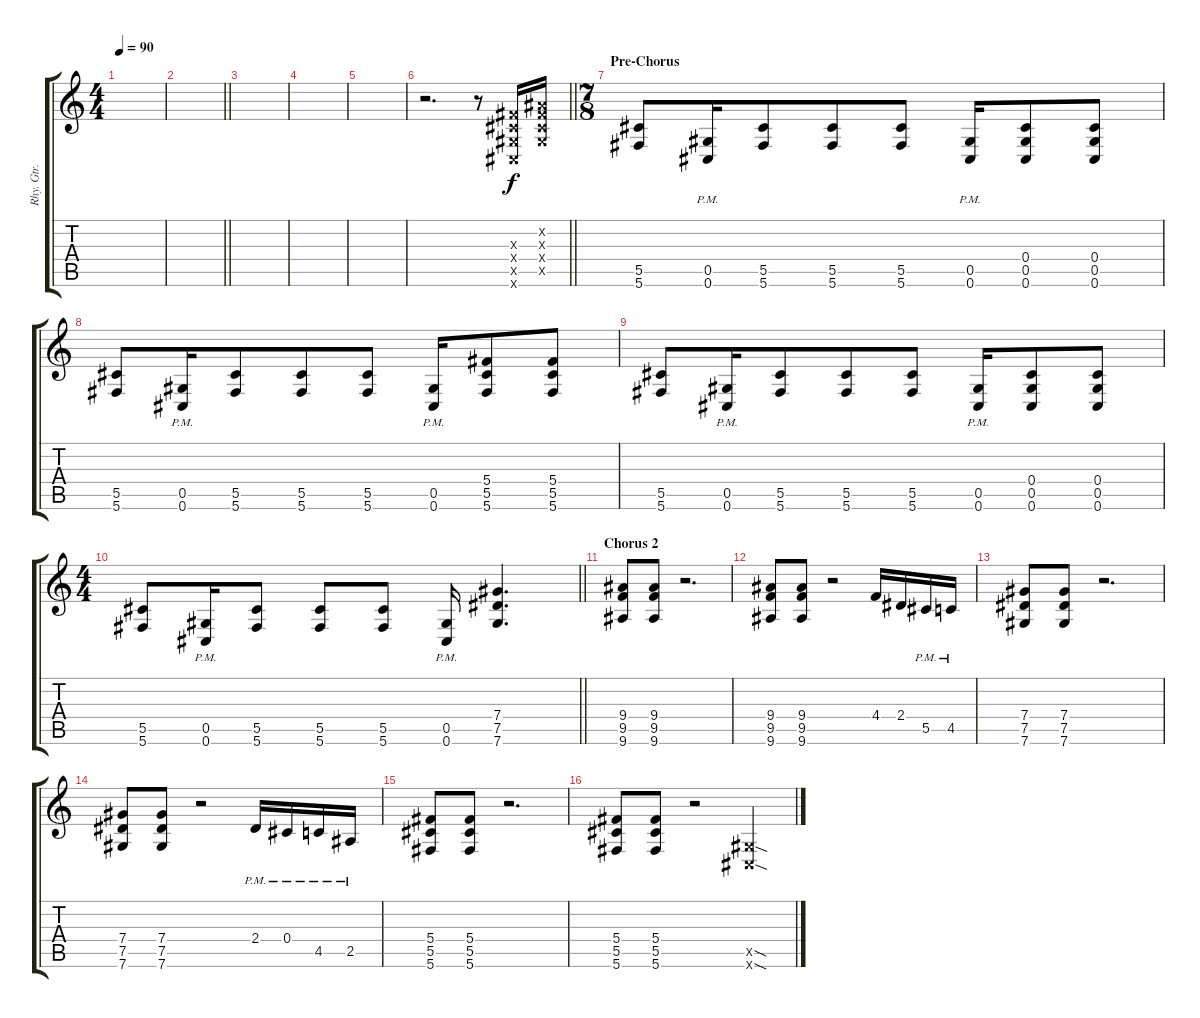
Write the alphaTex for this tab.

\track ("Rhy. Gtr. 2" "Rhy. Gtr. ") {instrument distortionguitar}
\staff {score tabs}
\tuning (Eb4 Bb3 Gb3 Db3 Ab2 Db2) {hide}
\ts (4 4)
\tempo 90
\clef g2
\ks c
|
\barLineRight lightlight
|
|
|
|
\barLineRight lightlight
r.2{d} r.8 (0.3{x} 0.4{x} 0.5{x} 0.6{x}).16 (0.2{x} 0.3{x} 0.4{x} 0.5{x}).16 |
\ts (7 8)
\section ("" "Pre-Chorus")
(5.5 5.6).8 (0.5 0.6{pm}).16 (5.5 5.6).8 (5.5 5.6).8 (5.5 5.6).8 (0.5 0.6{pm}).16 (0.4 0.5 0.6).8 (0.4 0.5 0.6).8 |
(5.5 5.6).8 (0.5 0.6{pm}).16 (5.5 5.6).8 (5.5 5.6).8 (5.5 5.6).8 (0.5 0.6{pm}).16 (5.4 5.5 5.6).8 (5.4 5.5 5.6).8 |
(5.5 5.6).8 (0.5 0.6{pm}).16 (5.5 5.6).8 (5.5 5.6).8 (5.5 5.6).8 (0.5 0.6{pm}).16 (0.4 0.5 0.6).8 (0.4 0.5 0.6).8 |
\ts (4 4)
\barLineRight lightlight
(5.5 5.6).8 (0.5 0.6{pm}).16 (5.5 5.6).8 (5.5 5.6).8 (5.5 5.6).8 (0.5 0.6{pm}).16 (7.4 7.5 7.6).4{d} |
\section ("" "Chorus 2")
(9.4 9.5 9.6).8 (9.4 9.5 9.6).8 r.2{d} |
(9.4 9.5 9.6).8 (9.4 9.5 9.6).8 r.2 4.4.16 2.4.16 5.5{pm}.16 4.5{pm}.16 |
(7.4 7.5 7.6).8 (7.4 7.5 7.6).8 r.2{d} |
(7.4 7.5 7.6).8 (7.4 7.5 7.6).8 r.2 2.4{pm}.16 0.4{pm}.16 4.5{pm}.16 2.5{pm}.16 |
(5.4 5.5 5.6).8 (5.4 5.5 5.6).8 r.2{d} |
(5.4 5.5 5.6).8 (5.4 5.5 5.6).8 r.2 (0.5{sod x} 0.6{sod x}).4
